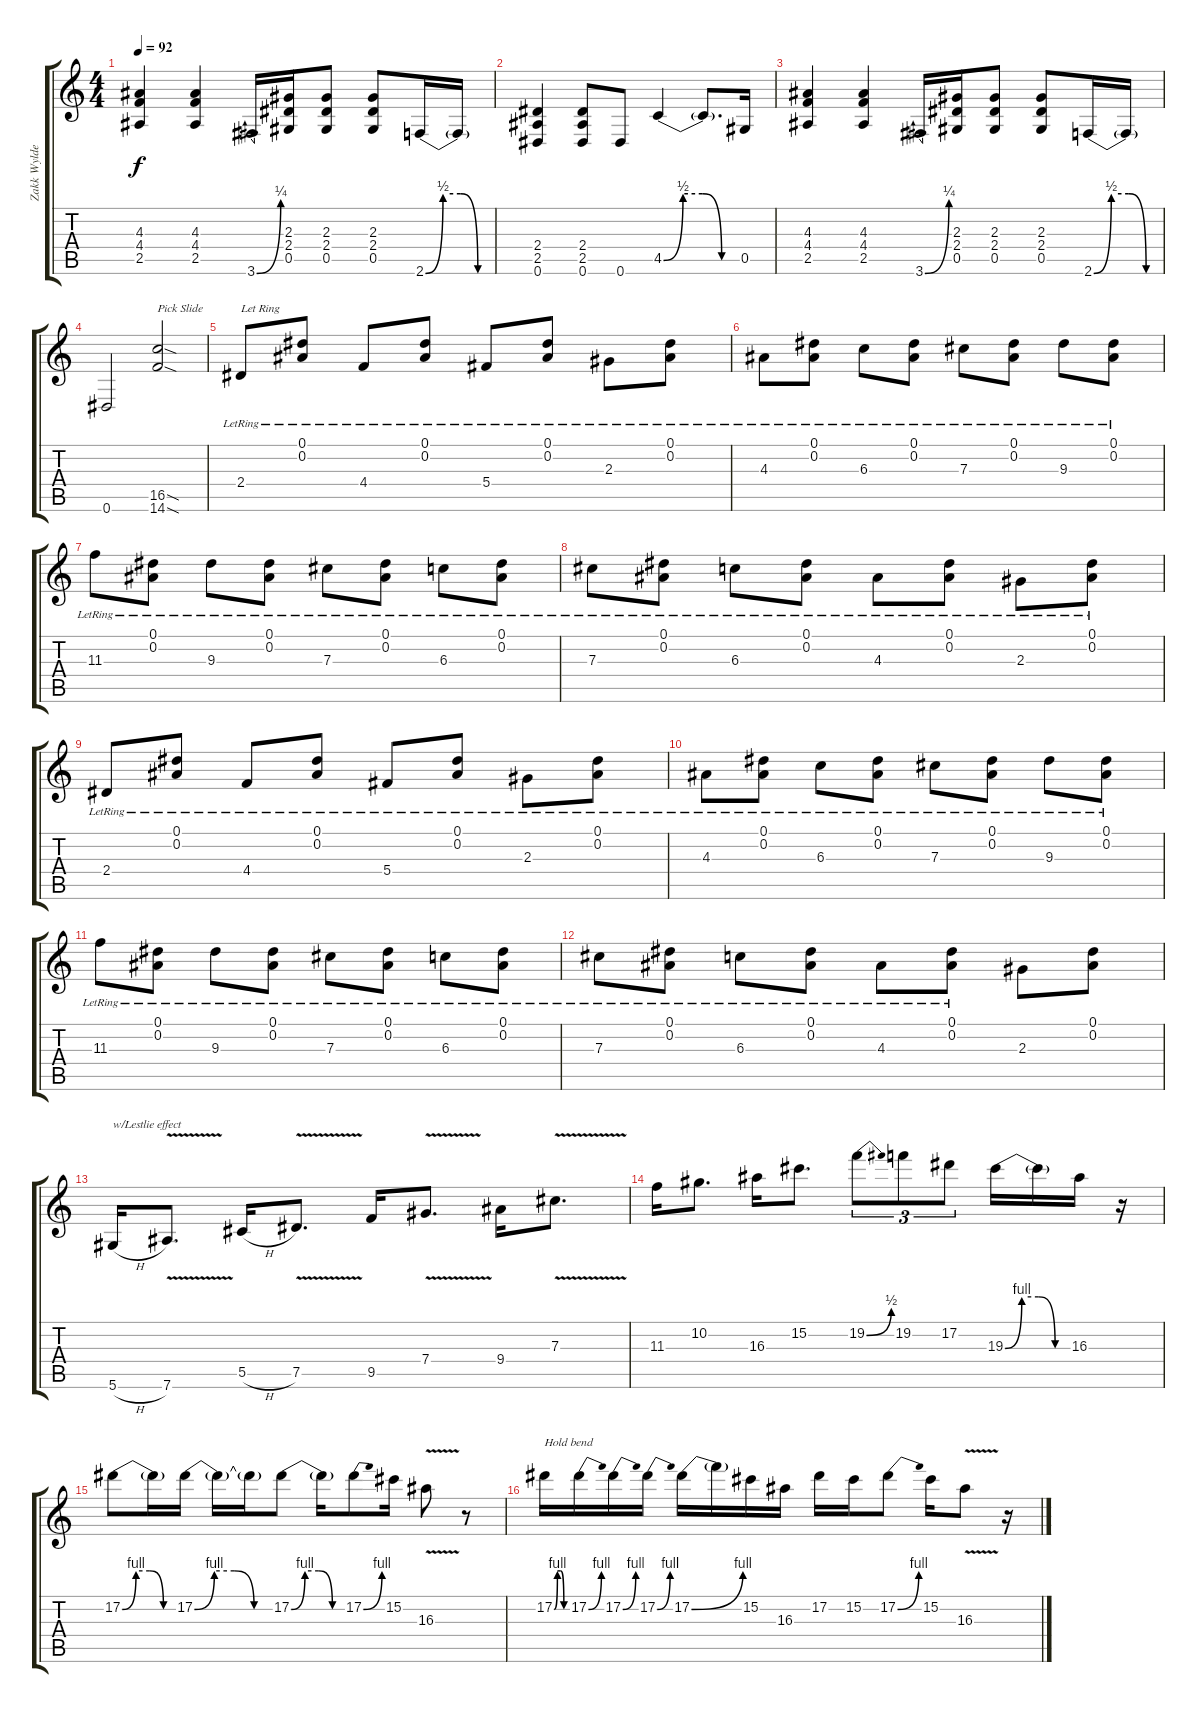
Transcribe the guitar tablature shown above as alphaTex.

\track ("Zakk Wylde" "Zakk Wylde") {instrument overdrivenguitar}
\staff {score tabs}
\tuning (Eb4 Bb3 Gb3 Db3 Ab2 Eb2) {hide}
\ts (4 4)
\tempo 92
\clef g2
\ks c
(4.3 4.4 2.5).4{dy f} (4.3 4.4 2.5).4 3.6{be (bend 0 0 60 1)}.16 (2.3 2.4 0.5).16 (2.3 2.4 0.5).8 (2.3 2.4 0.5).8 2.6{be (custom 0 0 15 2 30 2 45 0 60 0)}.16 2.6{t}.16 |
(2.4 2.5 0.6).4 (2.4 2.5 0.6).8 0.6.8 4.5{be (custom 0 0 15 2 30 2 45 0 60 0)}.4 4.5{t}.8{d} 0.5.16 |
(4.3 4.4 2.5).4 (4.3 4.4 2.5).4 3.6{be (bend 0 0 60 1)}.16 (2.3 2.4 0.5).16 (2.3 2.4 0.5).8 (2.3 2.4 0.5).8 2.6{be (custom 0 0 15 2 30 2 45 0 60 0)}.16 2.6{t}.16 |
0.6.2 (16.5{sod} 14.6{sod}).2{txt "Pick Slide"} |
2.4{lr}.8{txt "Let Ring"} (0.1{lr} 0.2{lr}).8 4.4{lr}.8 (0.1{lr} 0.2{lr}).8 5.4{lr}.8 (0.1{lr} 0.2{lr}).8 2.3{lr}.8 (0.1{lr} 0.2{lr}).8 |
4.3{lr}.8 (0.1{lr} 0.2{lr}).8 6.3{lr}.8 (0.1{lr} 0.2{lr}).8 7.3{lr}.8 (0.1{lr} 0.2{lr}).8 9.3{lr}.8 (0.1{lr} 0.2{lr}).8 |
11.3{lr}.8 (0.1{lr} 0.2{lr}).8 9.3{lr}.8 (0.1{lr} 0.2{lr}).8 7.3{lr}.8 (0.1{lr} 0.2{lr}).8 6.3{lr}.8 (0.1{lr} 0.2{lr}).8 |
7.3{lr}.8 (0.1{lr} 0.2{lr}).8 6.3{lr}.8 (0.1{lr} 0.2{lr}).8 4.3{lr}.8 (0.1{lr} 0.2{lr}).8 2.3{lr}.8 (0.1{lr} 0.2{lr}).8 |
2.4{lr}.8 (0.1{lr} 0.2{lr}).8 4.4{lr}.8 (0.1{lr} 0.2{lr}).8 5.4{lr}.8 (0.1{lr} 0.2{lr}).8 2.3{lr}.8 (0.1{lr} 0.2{lr}).8 |
4.3{lr}.8 (0.1{lr} 0.2{lr}).8 6.3{lr}.8 (0.1{lr} 0.2{lr}).8 7.3{lr}.8 (0.1{lr} 0.2{lr}).8 9.3{lr}.8 (0.1{lr} 0.2{lr}).8 |
11.3{lr}.8 (0.1{lr} 0.2{lr}).8 9.3{lr}.8 (0.1{lr} 0.2{lr}).8 7.3{lr}.8 (0.1{lr} 0.2{lr}).8 6.3{lr}.8 (0.1{lr} 0.2{lr}).8 |
7.3{lr}.8 (0.1{lr} 0.2{lr}).8 6.3{lr}.8 (0.1{lr} 0.2{lr}).8 4.3{lr}.8 (0.1{lr} 0.2{lr}).8 2.3.8 (0.1 0.2).8 |
5.6{h}.16{txt "w/Lestlie effect" volume 16} 7.6{v}.8{d} 5.5{h}.16 7.5{v}.8{d} 9.5.16 7.4{v}.8{d} 9.4.16 7.3{v}.8{d} |
11.3.16 10.2.8{d} 16.3.16 15.2.8{d} 19.2{be (bend 0 0 60 2)}.8{tu (3 2)} 19.2.8{tu (3 2)} 17.2.8{tu (3 2)} 19.3{be (custom 0 0 15 4 30 4 45 0 60 0)}.16 19.3{t}.16 16.3.16 r.16 |
17.2{be (custom 0 0 15 4 30 4 45 0 60 0)}.8 17.2{t}.16 17.2{be (custom 0 0 15 4 30 4 45 0 60 0)}.16 17.2{t}.16 17.2{t}.16 17.2{be (custom 0 0 15 4 30 4 45 0 60 0)}.8 17.2{t}.16 17.2{be (bend 0 0 60 4)}.8 15.2.16 16.3{v}.8 r.8 |
17.2{be (custom 0 0 15 4 30 4 45 0 60 0)}.16{txt "Hold bend"} 17.2{be (bend 0 0 60 4)}.16 17.2{be (bend 0 0 60 4)}.16 17.2{be (bend 0 0 60 4)}.16 17.2{be (bend 0 0 60 4)}.16 17.2{t}.16 15.2.16 16.3.16 17.2.16 15.2.16 17.2{be (bend 0 0 60 4)}.8 15.2.16 16.3{v}.8 r.16
